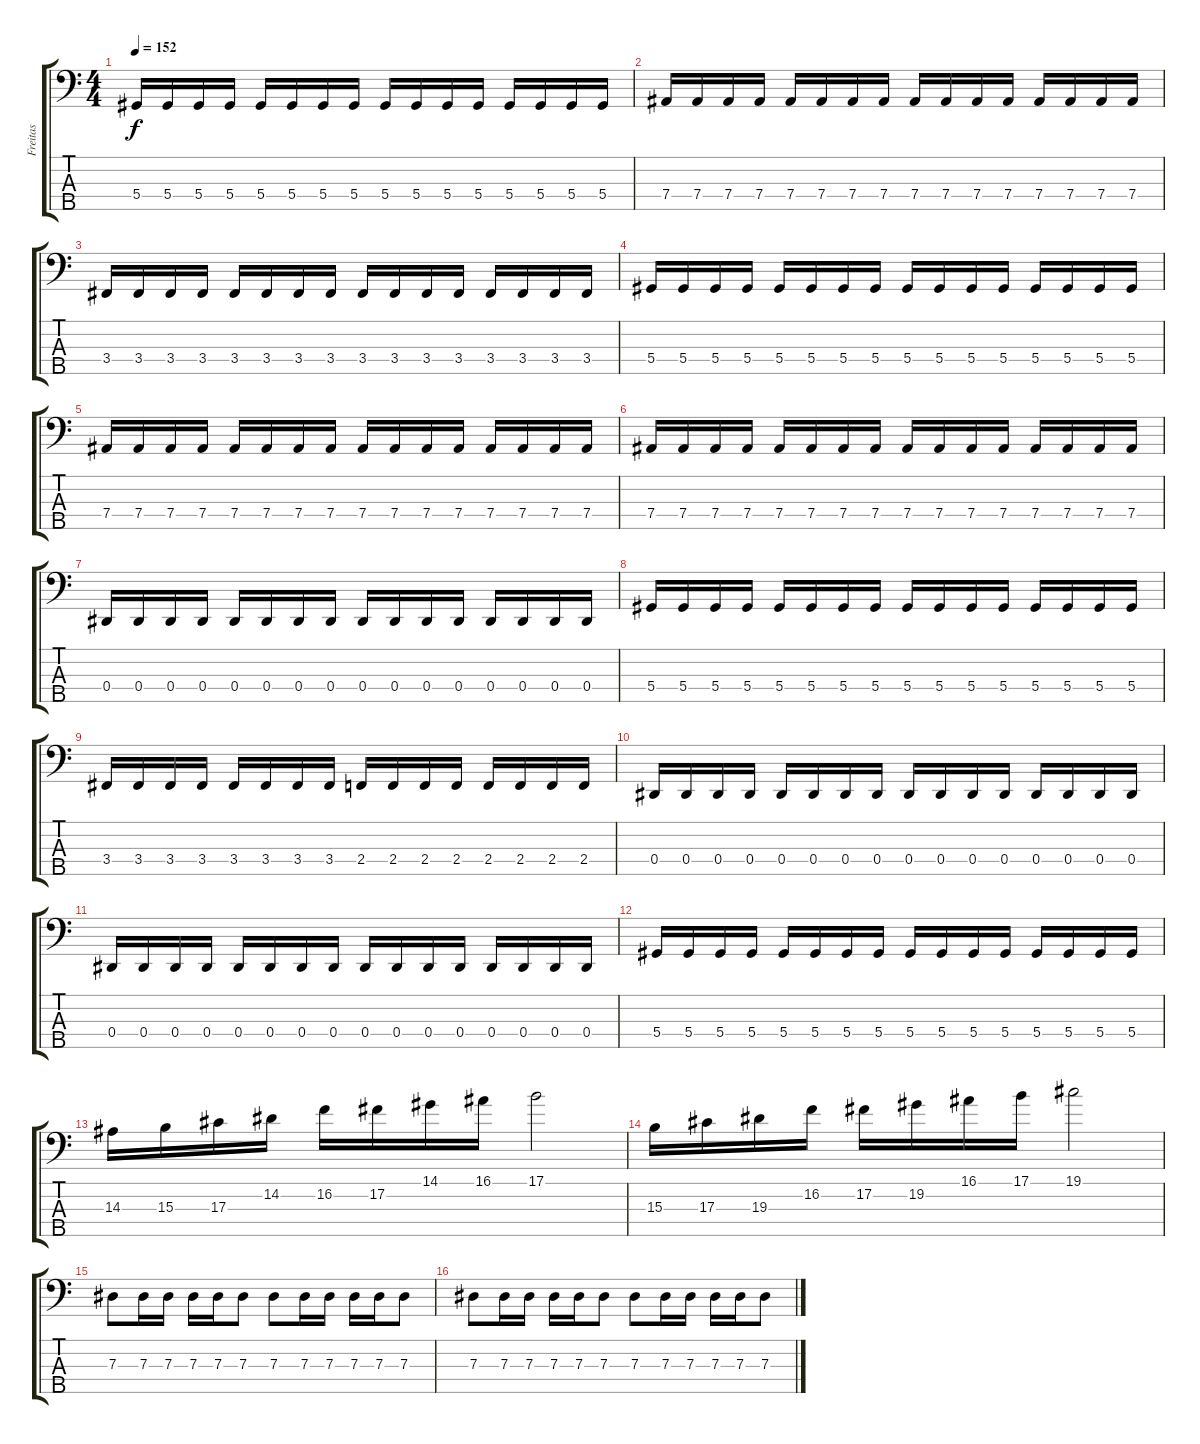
\track ("Freitas" "Freitas") {instrument electricbasspick}
\staff {score tabs}
\tuning (Gb2 Db2 Ab1 Eb1 Bb0) {hide}
\ts (4 4)
\tempo 152
\clef f4
\ks c
5.4.16{dy f} 5.4.16 5.4.16 5.4.16 5.4.16 5.4.16 5.4.16 5.4.16 5.4.16 5.4.16 5.4.16 5.4.16 5.4.16 5.4.16 5.4.16 5.4.16 |
7.4.16 7.4.16 7.4.16 7.4.16 7.4.16 7.4.16 7.4.16 7.4.16 7.4.16 7.4.16 7.4.16 7.4.16 7.4.16 7.4.16 7.4.16 7.4.16 |
3.4.16 3.4.16 3.4.16 3.4.16 3.4.16 3.4.16 3.4.16 3.4.16 3.4.16 3.4.16 3.4.16 3.4.16 3.4.16 3.4.16 3.4.16 3.4.16 |
5.4.16 5.4.16 5.4.16 5.4.16 5.4.16 5.4.16 5.4.16 5.4.16 5.4.16 5.4.16 5.4.16 5.4.16 5.4.16 5.4.16 5.4.16 5.4.16 |
7.4.16 7.4.16 7.4.16 7.4.16 7.4.16 7.4.16 7.4.16 7.4.16 7.4.16 7.4.16 7.4.16 7.4.16 7.4.16 7.4.16 7.4.16 7.4.16 |
7.4.16 7.4.16 7.4.16 7.4.16 7.4.16 7.4.16 7.4.16 7.4.16 7.4.16 7.4.16 7.4.16 7.4.16 7.4.16 7.4.16 7.4.16 7.4.16 |
0.4.16 0.4.16 0.4.16 0.4.16 0.4.16 0.4.16 0.4.16 0.4.16 0.4.16 0.4.16 0.4.16 0.4.16 0.4.16 0.4.16 0.4.16 0.4.16 |
5.4.16 5.4.16 5.4.16 5.4.16 5.4.16 5.4.16 5.4.16 5.4.16 5.4.16 5.4.16 5.4.16 5.4.16 5.4.16 5.4.16 5.4.16 5.4.16 |
3.4.16 3.4.16 3.4.16 3.4.16 3.4.16 3.4.16 3.4.16 3.4.16 2.4.16 2.4.16 2.4.16 2.4.16 2.4.16 2.4.16 2.4.16 2.4.16 |
0.4.16 0.4.16 0.4.16 0.4.16 0.4.16 0.4.16 0.4.16 0.4.16 0.4.16 0.4.16 0.4.16 0.4.16 0.4.16 0.4.16 0.4.16 0.4.16 |
0.4.16 0.4.16 0.4.16 0.4.16 0.4.16 0.4.16 0.4.16 0.4.16 0.4.16 0.4.16 0.4.16 0.4.16 0.4.16 0.4.16 0.4.16 0.4.16 |
5.4.16 5.4.16 5.4.16 5.4.16 5.4.16 5.4.16 5.4.16 5.4.16 5.4.16 5.4.16 5.4.16 5.4.16 5.4.16 5.4.16 5.4.16 5.4.16 |
14.3.16 15.3.16 17.3.16 14.2.16 16.2.16 17.2.16 14.1.16 16.1.16 17.1.2 |
15.3.16 17.3.16 19.3.16 16.2.16 17.2.16 19.2.16 16.1.16 17.1.16 19.1.2 |
7.3.8 7.3.16 7.3.16 7.3.16 7.3.16 7.3.8 7.3.8 7.3.16 7.3.16 7.3.16 7.3.16 7.3.8 |
7.3.8 7.3.16 7.3.16 7.3.16 7.3.16 7.3.8 7.3.8 7.3.16 7.3.16 7.3.16 7.3.16 7.3.8
